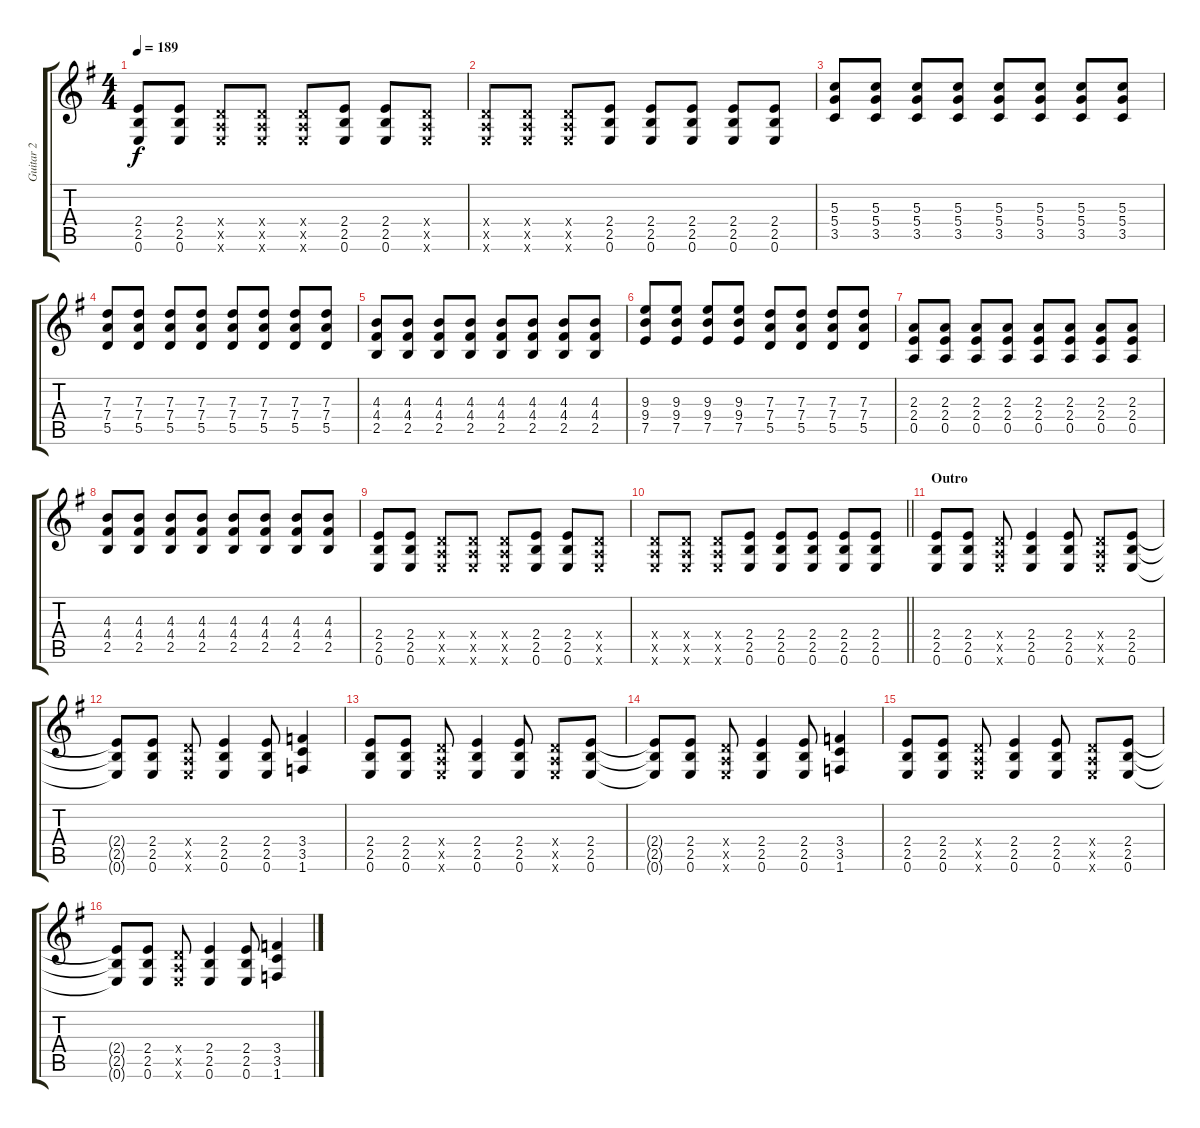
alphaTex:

\track ("Guitar 2" "Guitar 2") {instrument distortionguitar}
\staff {score tabs}
\tuning (E4 B3 G3 D3 A2 E2) {hide}
\ts (4 4)
\tempo 189
\clef g2
\ks g
(2.4 2.5 0.6).8{dy f} (2.4 2.5 0.6).8 (0.4{x} 0.5{x} 0.6{x}).8 (0.4{x} 0.5{x} 0.6{x}).8 (0.4{x} 0.5{x} 0.6{x}).8 (2.4 2.5 0.6).8 (2.4 2.5 0.6).8 (0.4{x} 0.5{x} 0.6{x}).8 |
(0.4{x} 0.5{x} 0.6{x}).8 (0.4{x} 0.5{x} 0.6{x}).8 (0.4{x} 0.5{x} 0.6{x}).8 (2.4 2.5 0.6).8 (2.4 2.5 0.6).8 (2.4 2.5 0.6).8 (2.4 2.5 0.6).8 (2.4 2.5 0.6).8 |
(5.3 5.4 3.5).8 (5.3 5.4 3.5).8 (5.3 5.4 3.5).8 (5.3 5.4 3.5).8 (5.3 5.4 3.5).8 (5.3 5.4 3.5).8 (5.3 5.4 3.5).8 (5.3 5.4 3.5).8 |
(7.3 7.4 5.5).8 (7.3 7.4 5.5).8 (7.3 7.4 5.5).8 (7.3 7.4 5.5).8 (7.3 7.4 5.5).8 (7.3 7.4 5.5).8 (7.3 7.4 5.5).8 (7.3 7.4 5.5).8 |
(4.3 4.4 2.5).8 (4.3 4.4 2.5).8 (4.3 4.4 2.5).8 (4.3 4.4 2.5).8 (4.3 4.4 2.5).8 (4.3 4.4 2.5).8 (4.3 4.4 2.5).8 (4.3 4.4 2.5).8 |
(9.3 9.4 7.5).8 (9.3 9.4 7.5).8 (9.3 9.4 7.5).8 (9.3 9.4 7.5).8 (7.3 7.4 5.5).8 (7.3 7.4 5.5).8 (7.3 7.4 5.5).8 (7.3 7.4 5.5).8 |
(2.3 2.4 0.5).8 (2.3 2.4 0.5).8 (2.3 2.4 0.5).8 (2.3 2.4 0.5).8 (2.3 2.4 0.5).8 (2.3 2.4 0.5).8 (2.3 2.4 0.5).8 (2.3 2.4 0.5).8 |
(4.3 4.4 2.5).8 (4.3 4.4 2.5).8 (4.3 4.4 2.5).8 (4.3 4.4 2.5).8 (4.3 4.4 2.5).8 (4.3 4.4 2.5).8 (4.3 4.4 2.5).8 (4.3 4.4 2.5).8 |
(2.4 2.5 0.6).8 (2.4 2.5 0.6).8 (0.4{x} 0.5{x} 0.6{x}).8 (0.4{x} 0.5{x} 0.6{x}).8 (0.4{x} 0.5{x} 0.6{x}).8 (2.4 2.5 0.6).8 (2.4 2.5 0.6).8 (0.4{x} 0.5{x} 0.6{x}).8 |
\barLineRight lightlight
(0.4{x} 0.5{x} 0.6{x}).8 (0.4{x} 0.5{x} 0.6{x}).8 (0.4{x} 0.5{x} 0.6{x}).8 (2.4 2.5 0.6).8 (2.4 2.5 0.6).8 (2.4 2.5 0.6).8 (2.4 2.5 0.6).8 (2.4 2.5 0.6).8 |
\section ("" "Outro")
(2.4 2.5 0.6).8 (2.4 2.5 0.6).8 (0.4{x} 0.5{x} 0.6{x}).8 (2.4 2.5 0.6).4 (2.4 2.5 0.6).8 (0.4{x} 0.5{x} 0.6{x}).8 (2.4 2.5 0.6).8 |
(2.4{t} 2.5{t} 0.6{t}).8 (2.4 2.5 0.6).8 (0.4{x} 0.5{x} 0.6{x}).8 (2.4 2.5 0.6).4 (2.4 2.5 0.6).8 (3.4 3.5 1.6).4 |
(2.4 2.5 0.6).8 (2.4 2.5 0.6).8 (0.4{x} 0.5{x} 0.6{x}).8 (2.4 2.5 0.6).4 (2.4 2.5 0.6).8 (0.4{x} 0.5{x} 0.6{x}).8 (2.4 2.5 0.6).8 |
(2.4{t} 2.5{t} 0.6{t}).8 (2.4 2.5 0.6).8 (0.4{x} 0.5{x} 0.6{x}).8 (2.4 2.5 0.6).4 (2.4 2.5 0.6).8 (3.4 3.5 1.6).4 |
(2.4 2.5 0.6).8 (2.4 2.5 0.6).8 (0.4{x} 0.5{x} 0.6{x}).8 (2.4 2.5 0.6).4 (2.4 2.5 0.6).8 (0.4{x} 0.5{x} 0.6{x}).8 (2.4 2.5 0.6).8 |
(2.4{t} 2.5{t} 0.6{t}).8 (2.4 2.5 0.6).8 (0.4{x} 0.5{x} 0.6{x}).8 (2.4 2.5 0.6).4 (2.4 2.5 0.6).8 (3.4 3.5 1.6).4
